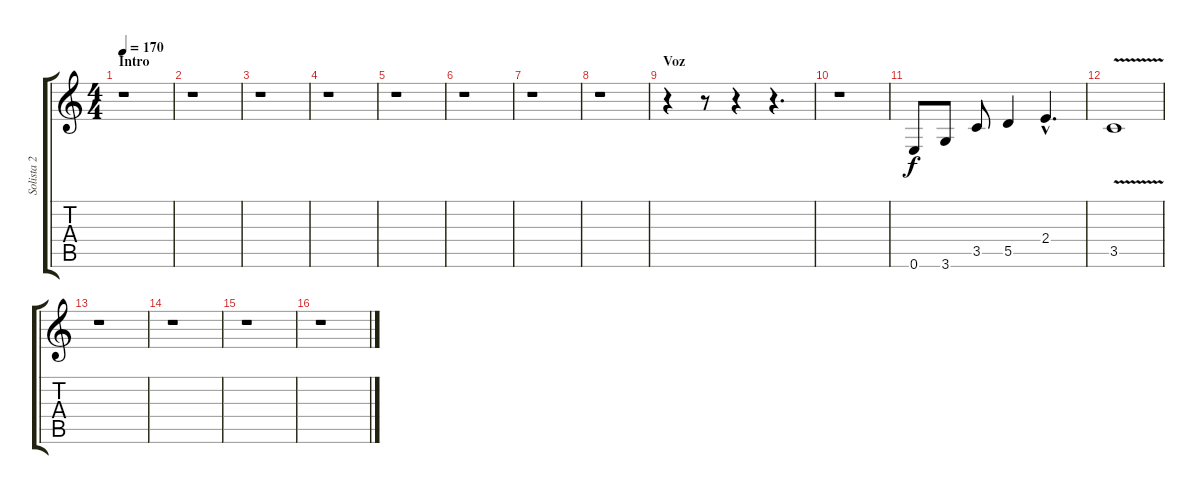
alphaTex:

\track ("Solista 2" "Solista 2") {instrument distortionguitar}
\staff {score tabs}
\tuning (E4 B3 G3 D3 A2 E2) {hide}
\ts (4 4)
\section ("" "Intro")
\tempo 170
\tempo 130
\tempo 170
\clef g2
\ks c
r.1{dy f instrument distortionguitar} |
r.1 |
r.1 |
r.1 |
r.1 |
r.1 |
r.1 |
r.1 |
\section ("" "Voz")
r.4 r.8 r.4 r.4{d} |
r.1 |
0.6.8{volume 11} 3.6.8 3.5.8 5.5.4 2.4{hac}.4{d} |
3.5{v}.1 |
r.1 |
r.1 |
r.1 |
r.1
